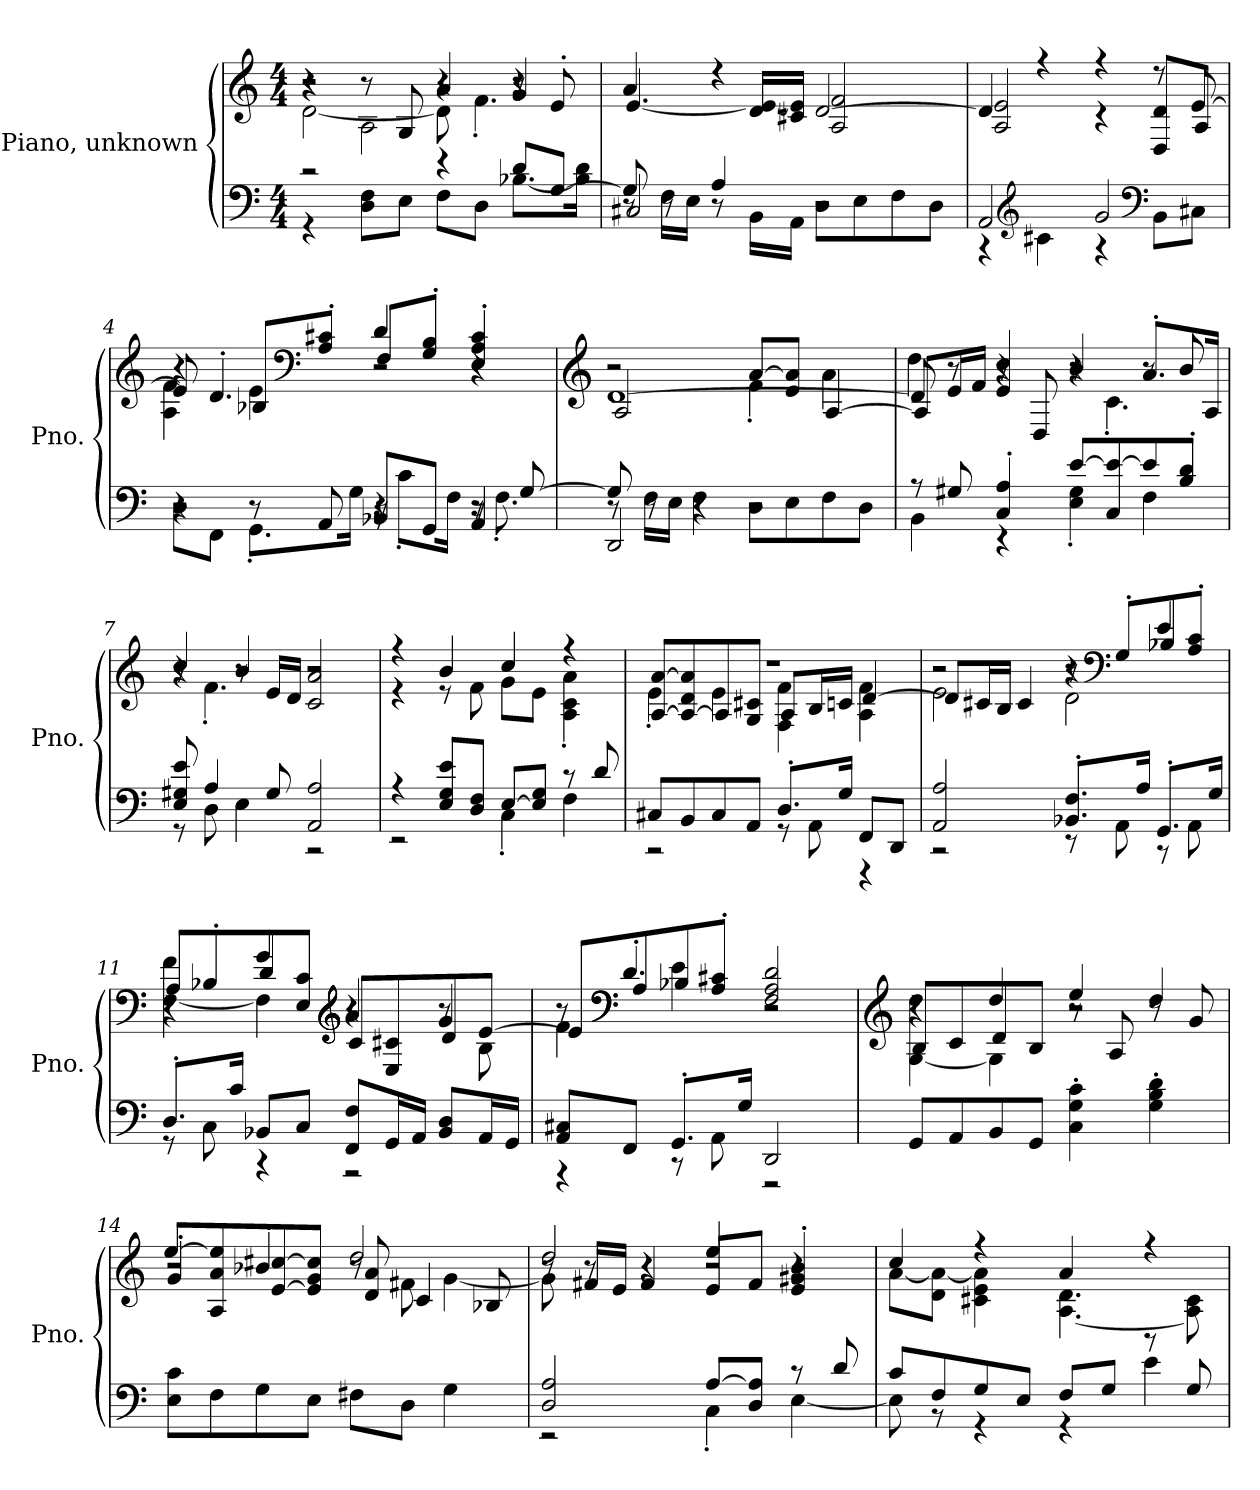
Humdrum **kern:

**kern	**kern
*part1	*part1
*staff2	*staff1
*I"Piano, unknown	*
*I'Pno.	*
*clefF4	*clefG2
*k[]	*k[]
*M4/4	*M4/4
*MM120	*MM120
=1	=1
*^	*^
*	*	*	*^
*	*	*	*	*^
2r	4r	2r	[2d\	4r	4r
.	8D\ 8F\L	.	.	8r	2A\
.	8E\J	.	.	8G/	.
4r	8F\L	4a/	8d\]	4r	.
.	8D\J	.	4.f'\	.	.
8d/L	[8.B-X\L	4g/	.	8r	4r
[8G/J	.	.	.	8e'/	.
.	16B-\] 16d\Jk	.	.	.	.
*	*	*	*v	*v	*v
=2	=2	=2	=2
*	*^	*	*
8G/]	8r	2C#X/	4a/	[4.e/
8r	16F\LL	.	.	.
.	16E\JJ	.	.	.
4A/	8r	.	4r	.
.	16BB\LL	.	.	16d/ 16e/_LL
.	16AA\JJ	.	.	16c#X/ 16e/]JJ
2r	8D\L	2r	[2d/	2A/ 2f/
.	8E\	.	.	.
.	8F\	.	.	.
.	8D\J	.	.	.
*	*v	*v	*	*
=3	=3	=3	=3
2AA/	4r	4d/]	2A/ 2e/
*clefG2	*	*	*
.	4c#X\	4r	.
2g/	4r	4r	4r
*clefF4	*	*	*
.	8BB\L	8r	8D/ 8d/L
.	8C#X\J	[8e/	8A/J
!!LO:LB:g=z
=4	=4	=4	=4
*	*^	*	*^
2r	8D\L	4r	8e/]	4A\ 4f\	4r
.	8FF\J	.	4.d'/	.	.
.	8.GG'\L	8r	.	4e\	8B-X/L
*	*	*	*clefF4	*	*
.	.	8AA/	.	.	8A/' 8c#X/'J
.	16G\Jk	.	.	.	.
4r	16r	8BB-X/L	4d/	2r	8F/L
.	8c'\L	.	.	.	.
.	.	8GG/J	.	.	8G/' 8B-/'J
.	16F\Jk	.	.	.	.
8r	16r	4AA/	4r	.	4E/' 4A/' 4c#/'
.	8.F'\	.	.	.	.
[8G/	.	.	.	.	.
=5	=5	=5	=5	=5	=5
*	*	*	*clefG2	*	*
8G/]	8r	2DD/	[1d	2r	2A/
8r	16F\LL	.	.	.	.
.	16E\JJ	.	.	.	.
4r	4F\	.	.	.	.
2r	8D\L	2r	.	4f'\	[8a/L
.	8E\	.	.	.	8e/ 8a/]J
.	8F\	.	.	4a\	[4A/
.	8D\J	.	.	.	.
*	*v	*v	*	*	*
=6	=6	=6	=6	=6
8r	4BB\	8d/]	4dd\	8A/L]
8G#X/	.	8r	.	16e/L
.	.	.	.	16f/JJ
4C/' 4A/'	4r	4e/ 4cc/	4r	8r
.	.	.	.	8D/
[8e/L	4E\' 4G#\'	4b/	8r	4r
8C/ 8e/_	.	.	4.c'\	.
8e/]	4F\	8r	.	8.a'/L
8B/' 8d/'J	.	8b/	.	.
.	.	.	.	16A/Jk
!!LO:LB:g=z	!!	!!
=7	=7	=7	=7	=7
8E/ 8G#X/ 8e/	8r	4cc/	8r	4r
4A/	8D\	.	4.f'\	.
.	4E\	4b/	.	8r
8G#/	.	.	.	16e/LL
.	.	.	.	16d/JJ
2AA/ 2A/	2r	2r	2r	2c/ 2a/
*	*	*	*v	*v
=8	=8	=8	=8
4r	2r	4r	4r
8E/ 8G/ 8e/L	.	4b/	8r
8D/ 8F/J	.	.	8f\
[8E/L	4C'\	4cc/	8g\L
8E/] 8G/J	.	.	8e\J
8r	4F\	4r	4A\' 4c\' 4a\'
8d/	.	.	.
=9	=9	=9	=9
*	*	*	*^
8C#X/L	2r	1r	4e'\	[8A/ [8a/L
8BB/	.	.	.	8A/_ 8d/ 8a/]
8C#/	.	.	4e\	8A/]
8AA/J	.	.	.	8G/ 8c#X/J
8.D'/L	8r	.	4F\ 4f\	8A/L
.	8AA\	.	.	16B/L
16G/Jk	.	.	.	16cn/JJ
8FF/L	4r	.	4A\ 4f\	[4d/
8DD/J	.	.	.	.
!!LO:LB:g=z	!!	!!
=10	=10	=10	=10	=10
2AA/ 2A/	2r	2r	2e\	8d/L]
.	.	.	.	16c#X/L
.	.	.	.	16B/JJ
.	.	.	.	4c#/
8.BB-X/' 8.F/'L	8r	4r	2d\	8r
*	*	*clefF4	*	*
.	8AA\	.	.	8G'/L
16A/Jk	.	.	.	.
8.GG'/L	8r	4e/	.	8B-X/
.	8AA\	.	.	8A/' 8c#/'J
16G/Jk	.	.	.	.
=11	=11	=11	=11	=11
8.D'/L	8r	4r	[4F\ 4f\	8A/L
.	8C\	.	.	8B-X'/
16c/Jk	.	.	.	.
8BB-X/L	4r	4g/	4F\]	8d/
8C/J	.	.	.	8E/ 8c/J
*	*	*clefG2	*	*
8FF/ 8F/L	2r	4a/	4r	8c/L
16GG/L	.	.	.	8E/ 8c#X/
16AA/JJ	.	.	.	.
8BB-/ 8D/L	.	4g/	8r	8d/
16AA/L	.	.	8B-\	[8e/J
16GG/JJ	.	.	.	.
=12	=12	=12	=12	=12
8AA/ 8C#X/L	4r	8r	4f\	8e/L]
*	*	*clefF4	*	*
8FF/J	.	4.d'/	.	8A/
8.GG'/L	8r	.	4e\	8B-X/
.	8AA\	.	.	8A/' 8c#X/'J
16G/Jk	.	.	.	.
2DD/	2r	2r	2r	2F/ 2A/ 2d/
*v	*v	*	*	*
!!LO:LB:g=z	!!	!!
=13	=13	=13	=13
*	*clefG2	*	*
8GG/L	4r	[4G\ 4dd\	8B/L
8AA/	.	.	8c/
8BB/	4dd/	4G\]	8d/
8GG/J	.	.	8B/J
4C\' 4G\' 4c\'	4ee/	2r	8r
.	.	.	8A/
4G\' 4B\' 4d\'	4dd/	.	8r
.	.	.	8g/
=14	=14	=14	=14
8E\ 8c\L	4g'/	2r	[8ee/L
8F\	.	.	8A/ 8a/ 8ee/]
8G\	4b-X'/	.	[8e/ [8cc#X/
8E\J	.	.	8e/] 8g/ 8cc#/]J
8F#X\L	2dd/	8r	8d/ 8a/
8D\J	.	8f#X\	4c/
4G\	.	[4g\	.
.	.	.	8B-X/
=15	=15	=15	=15
*^	*	*	*
2D/ 2A/	2r	2dd/	8g\]	8r
.	.	.	8r	16f#X/LL
.	.	.	.	16e/JJ
.	.	.	4r	4f#/
[8A/L	4C'\	4ee/	2r	8e/L
8D/ 8A/]J	.	.	.	8f#/J
8r	[4E\	4r	.	4e/' 4g#X/' 4b/'
8d/	.	.	.	.
*	*	*	*v	*v
!!LO:LB:g=z
=16	=16	=16	=16
8c/L	8E\]	4cc/	[8a\L
8F/	8r	.	8d\ 8a\_J
8G/	4r	4r	4c#X\ 4e\ 4a\]
8E/J	.	.	.
8F/L	4r	4a/	[4.A\ 4.d\
8G/J	.	.	.
8r	4e\	4r	.
8G/	.	.	8A\] 8c#\
*v	*v	*	*
*	*v	*v
=	=
*-	*-
